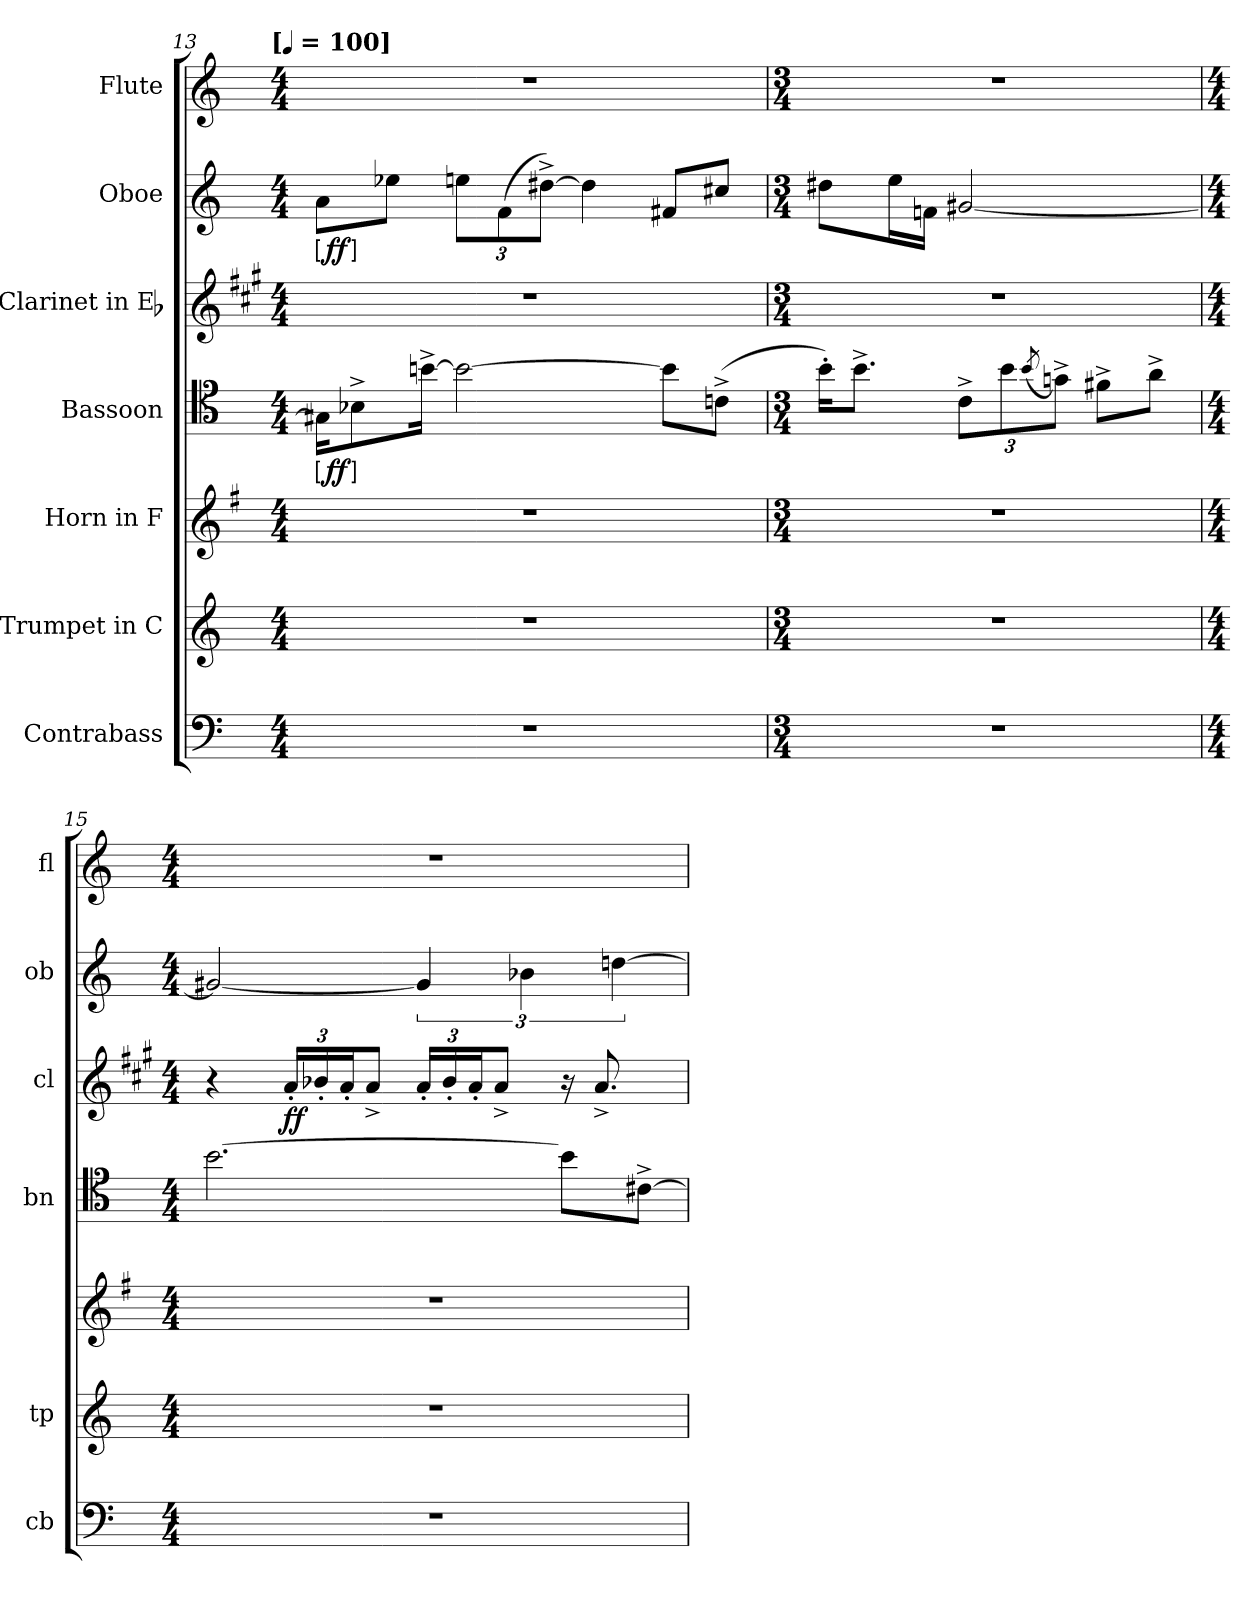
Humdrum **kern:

**kern	**kern	**kern	**kern	**dynam	**kern	**dynam	**kern	**dynam	**kern
*part7	*part6	*part5	*part4	*part4	*part3	*part3	*part2	*part2	*part1
*staff7	*staff6	*staff5	*staff4	*staff4	*staff3	*staff3	*staff2	*staff2	*staff1
*I"Contrabass	*I"Trumpet in C	*I"Horn in F	*I"Bassoon	*	*I"Clarinet in Eb	*	*I"Oboe	*	*I"Flute
*I'cb	*I'tp	*	*I'bn	*	*I'cl	*	*I'ob	*	*I'fl
*clefF4	*clefG2	*clefG2	*clefC4	*	*clefG2	*	*clefG2	*	*clefG2
*ITrd7c12	*	*ITrd4c7	*	*	*ITrd-2c-3	*	*	*	*
*k[]	*k[]	*k[]	*k[]	*	*k[]	*	*k[]	*	*k[]
!!LO:TX:omd:t=[[quarter] = 100]
*M4/4	*M4/4	*M4/4	*M4/4	*	*M4/4	*	*M4/4	*	*M4/4
*MM100	*MM100	*MM100	*MM100	*	*MM100	*	*MM100	*	*MM100
=13	=13	=13	=13	=13	=13	=13	=13	=13	=13
!	!	!	!	!LO:DY:ed=brack	!	!	!	!LO:DY:ed=brack	!
1r	1r	1r	16G#XKL]	ff	1r	.	8aL	ff	1r
.	.	.	8B-X^	.	.	.	.	.	.
.	.	.	.	.	.	.	8ee-XJ	.	.
.	.	.	[16bn^Jk	.	.	.	.	.	.
.	.	.	2b_	.	.	.	12eenL	.	.
.	.	.	.	.	.	.	(12f	.	.
.	.	.	.	.	.	.	[12dd#X^J)	.	.
.	.	.	.	.	.	.	4dd#]	.	.
.	.	.	8bL]	.	.	.	8f#XL	.	.
.	.	.	(8cni^J	.	.	.	8cc#XJ	.	.
=14	=14	=14	=14	=14	=14	=14	=14	=14	=14
*M3/4	*M3/4	*M3/4	*M3/4	*	*M3/4	*	*M3/4	*	*M3/4
4%3r	4%3r	4%3r	16b'KL)	.	4%3r	.	8dd#XL	.	4%3r
.	.	.	8.b^J	.	.	.	.	.	.
.	.	.	.	.	.	.	16eeL	.	.
.	.	.	.	.	.	.	16fnJJ	.	.
.	.	.	12c^L	.	.	.	[2g#X	.	.
.	.	.	12b	.	.	.	.	.	.
.	.	.	(8qb/	.	.	.	.	.	.
.	.	.	12gni^J)	.	.	.	.	.	.
.	.	.	8f#X^L	.	.	.	.	.	.
.	.	.	8a^J	.	.	.	.	.	.
=15	=15	=15	=15	=15	=15	=15	=15	=15	=15
*M4/4	*M4/4	*M4/4	*M4/4	*	*M4/4	*	*M4/4	*	*M4/4
1r	1r	1r	[2.b	.	4r	.	2g#X_	.	1r
.	.	.	.	.	24cc'LL	ff	.	.	.
.	.	.	.	.	24dd-X'	.	.	.	.
.	.	.	.	.	24cc'J	.	.	.	.
.	.	.	.	.	8cc^J	.	.	.	.
.	.	.	.	.	24cc'LL	.	6g#]	.	.
.	.	.	.	.	24dd-'	.	.	.	.
.	.	.	.	.	24cc'J	.	.	.	.
.	.	.	.	.	8cc^J	.	.	.	.
.	.	.	.	.	.	.	6b-X	.	.
.	.	.	8bL]	.	16r	.	.	.	.
.	.	.	.	.	8.cc^	.	.	.	.
.	.	.	.	.	.	.	[6ddni	.	.
.	.	.	[8c#X^J	.	.	.	.	.	.
=	=	=	=	=	=	=	=	=	=
*-	*-	*-	*-	*-	*-	*-	*-	*-	*-
